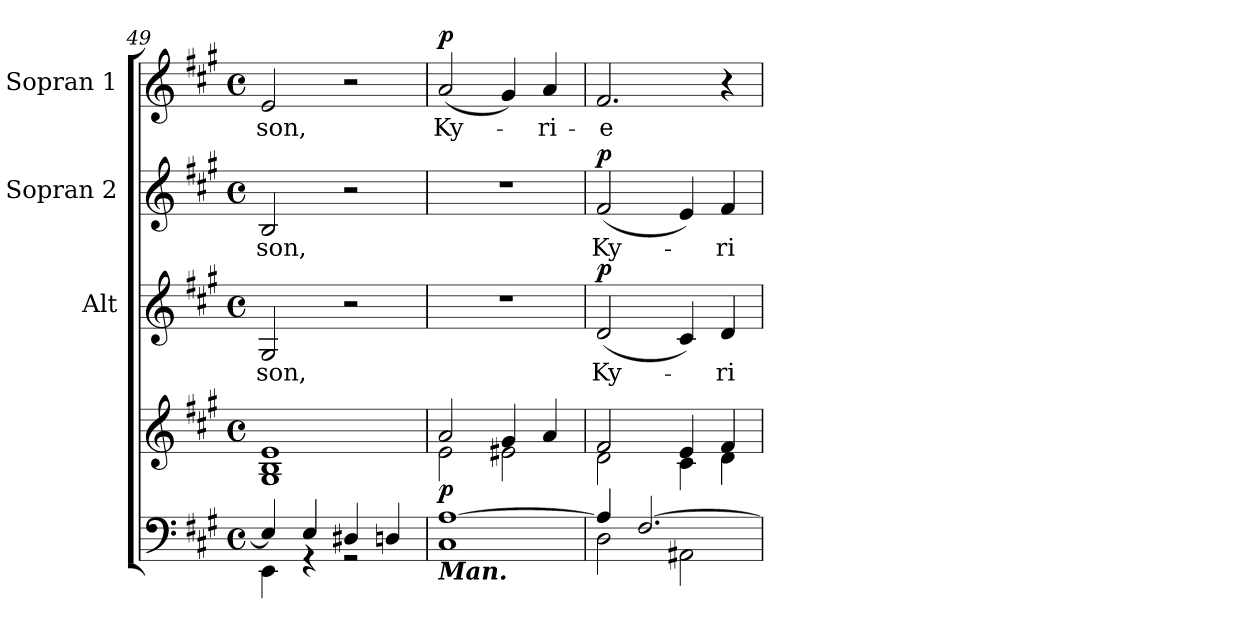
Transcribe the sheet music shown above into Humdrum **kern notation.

**kern	**kern	**dynam	**kern	**text	**dynam	**kern	**text	**dynam	**kern	**text	**dynam
*part4	*part4	*part4	*part3	*part3	*part3	*part2	*part2	*part2	*part1	*part1	*part1
*staff5	*staff4	*staff4/5	*staff3	*staff3	*staff3	*staff2	*staff2	*staff2	*staff1	*staff1	*staff1
*	*	*	*I"Alt	*	*	*I"Sopran 2	*	*	*I"Sopran 1	*	*
*	*	*	*I'A.	*	*	*I'S. 2	*	*	*I'S. 1	*	*
*clefF4	*clefG2	*	*clefG2	*	*	*clefG2	*	*	*clefG2	*	*
*k[f#c#g#]	*k[f#c#g#]	*	*k[f#c#g#]	*	*	*k[f#c#g#]	*	*	*k[f#c#g#]	*	*
*A:	*A:	*	*A:	*	*	*A:	*	*	*A:	*	*
*M4/4	*M4/4	*	*M4/4	*	*	*M4/4	*	*	*M4/4	*	*
*met(c)	*met(c)	*	*met(c)	*	*	*met(c)	*	*	*met(c)	*	*
=49	=49	=49	=49	=49	=49	=49	=49	=49	=49	=49	=49
*^	*^	*	*	*	*	*	*	*	*	*	*
!	!	!	!	!	!	!LO:LY:b	!	!	!LO:LY:b	!	!	!LO:LY:b	!
4E/]	4EE\	1e	1G# 1B	.	2G#/	-son,	.	2B/	-son,	.	2e/	-son,	.
4E/	4rFF	.	.	.	.	.	.	.	.	.	.	.	.
4D#X/	2rGG	.	.	.	2r	.	.	2r	.	.	2r	.	.
4Dn/	.	.	.	.	.	.	.	.	.	.	.	.	.
=50	=50	=50	=50	=50	=50	=50	=50	=50	=50	=50	=50	=50	=50
!LO:TX:b:Bi:t=Man.	!	!	!	!	!	!	!	!	!	!	!	!	!
!	!	!	!	!LO:DY:b	!	!	!	!	!	!	!	!LO:LY:b	!LO:DY:a
[>1A	1C#	2a/	2e\	p	1r	.	.	1r	.	.	(<2a/	Ky-	p
.	.	4g#/	2e#X\	.	.	.	.	.	.	.	4g#/)	.	.
!	!	!	!	!	!	!	!	!	!	!	!	!LO:LY:b	!
.	.	4a/	.	.	.	.	.	.	.	.	4a/	-ri-	.
=51	=51	=51	=51	=51	=51	=51	=51	=51	=51	=51	=51	=51	=51
!	!	!	!	!	!	!LO:LY:b	!LO:DY:a	!	!LO:LY:b	!LO:DY:a	!	!LO:LY:b	!
4A/]	2D\	2f#/	2d\	.	(<2d/	Ky-	p	(<2f#/	Ky-	p	2.f#/	-e	.
[>2.F#/	.	.	.	.	.	.	.	.	.	.	.	.	.
.	2AA#X\	4e/	4c#\	.	4c#/)	.	.	4e/)	.	.	.	.	.
!	!	!	!	!	!	!LO:LY:b	!	!	!LO:LY:b	!	!	!	!
.	.	4f#/	4d\	.	4d/	-ri-	.	4f#/	-ri-	.	4r	.	.
*v	*v	*	*	*	*	*	*	*	*	*	*	*	*
*	*v	*v	*	*	*	*	*	*	*	*	*	*
=	=	=	=	=	=	=	=	=	=	=	=
*-	*-	*-	*-	*-	*-	*-	*-	*-	*-	*-	*-
